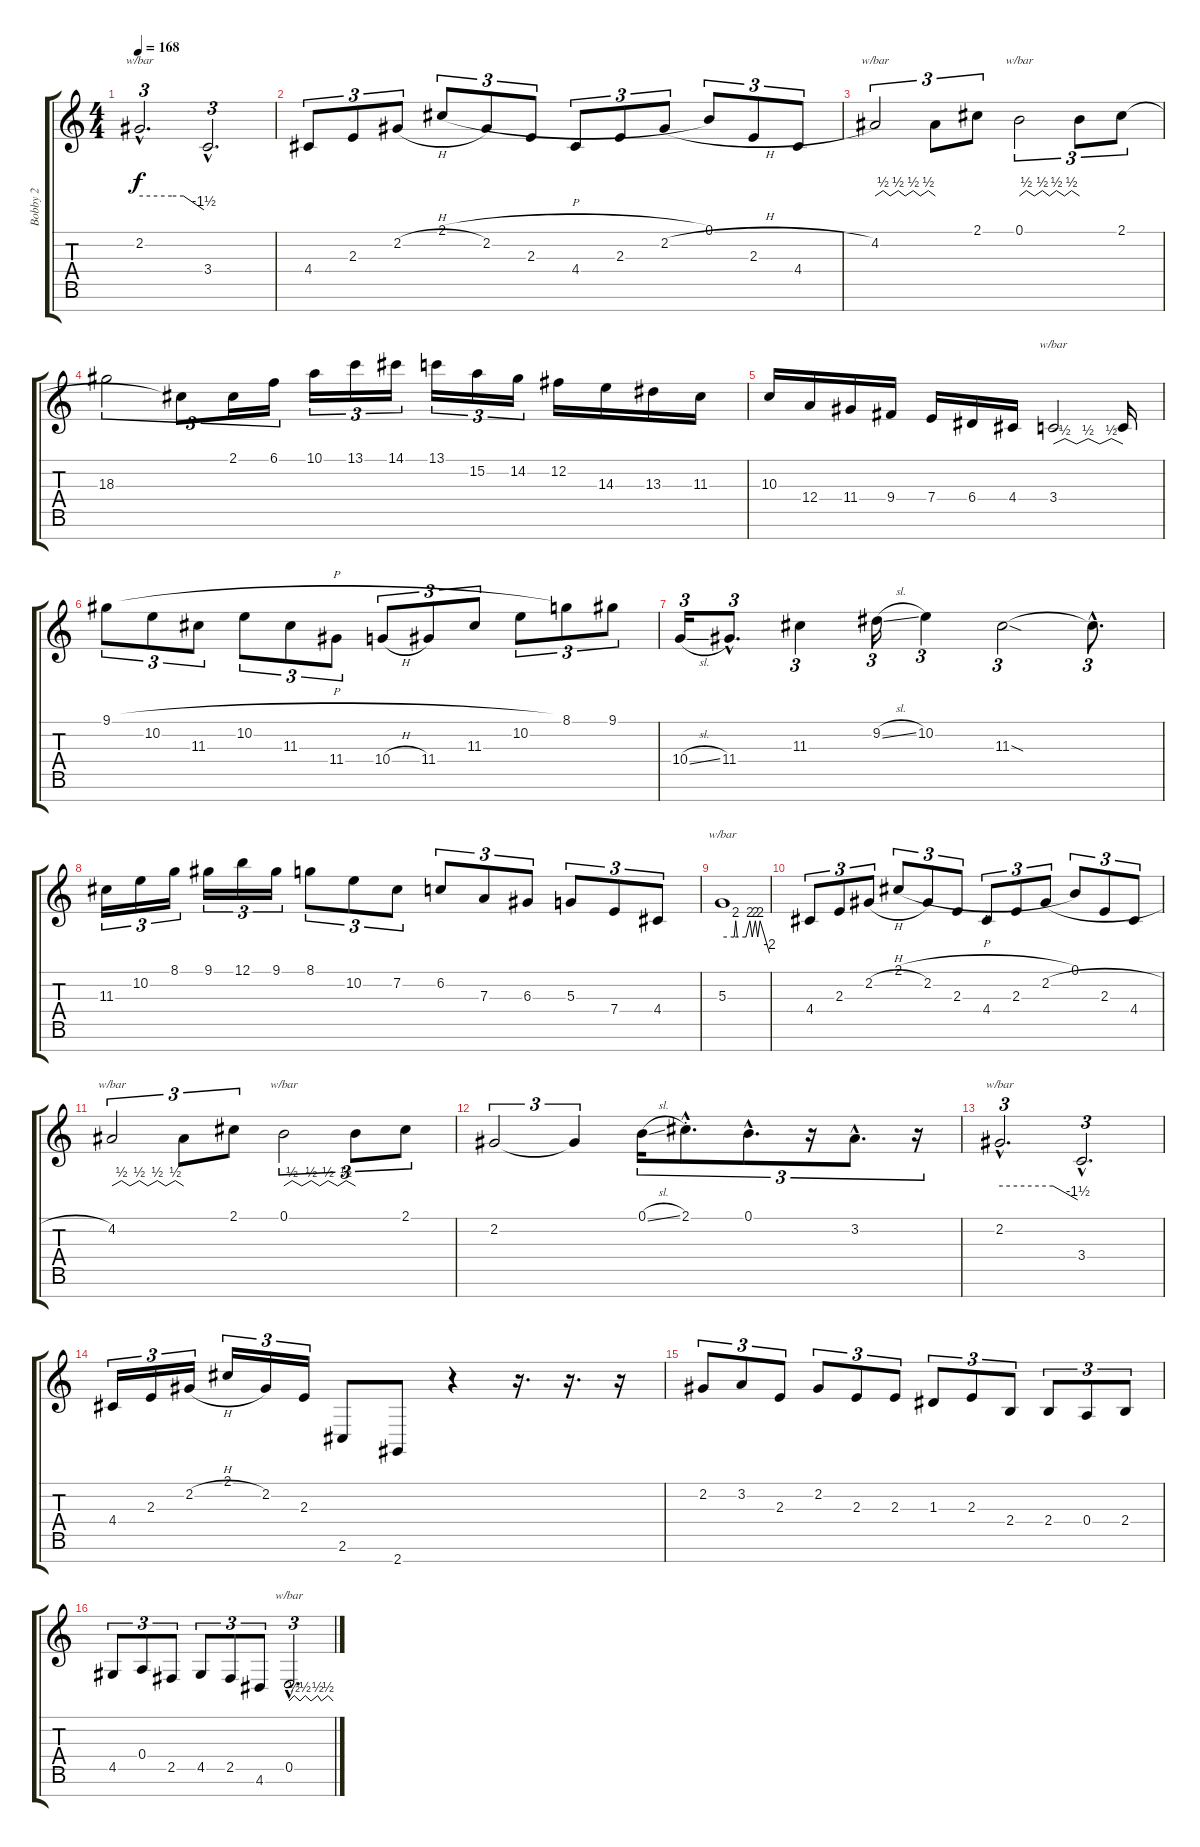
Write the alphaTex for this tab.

\track ("Bobby 2" "Bobby 2") {instrument lead2sawtooth}
\staff {score tabs}
\tuning (B4 Gb4 D4 A3 E3 B2 Gb2) {hide}
\ts (4 4)
\tempo 168
\clef g2
\ks c
2.2{hac}.2{d tu (3 2) tbe (custom default 0 0 30 0 41 0 60 -6) dy f} 3.4{hac}.2{d tu (3 2)} |
4.4.8{tu (3 2)} 2.3.8{tu (3 2)} 2.2{h}.8{tu (3 2)} 2.1{h}.8{tu (3 2)} 2.2.8{tu (3 2)} 2.3.8{tu (3 2)} 4.4.8{tu (3 2)} 2.3.8{tu (3 2)} 2.2{h}.8{tu (3 2)} 0.1.8{tu (3 2)} 2.3.8{tu (3 2)} 4.4.8{tu (3 2)} |
4.2.2{tu (3 2) tbe (custom default 0 0 8 2 15 0 23 2 30 0 38 2 45 0 53 2 60 0)} 4.2{t}.8{tu (3 2)} 2.1.8{tu (3 2)} 0.1.2{tu (3 2) tbe (custom default 0 0 7 2 15 0 23 2 30 0 37 2 45 0 52 2 60 0)} 0.1{t}.8{tu (3 2)} 2.1.8{tu (3 2)} |
18.3.2{tu (3 2)} 2.1{t}.8{tu (3 2)} 2.1.16{tu (3 2)} 6.1.16{tu (3 2)} 10.1.16{tu (3 2)} 13.1.16{tu (3 2)} 14.1.16{tu (3 2)} 13.1.16{tu (3 2)} 15.2.16{tu (3 2)} 14.2.16{tu (3 2)} 12.2.16 14.3.16 13.3.16 11.3.16 |
10.3.16 12.4.16 11.4.16 9.4.16 7.4.16 6.4.16 4.4.16 3.4.2{tbe (custom default 0 0 10 2 20 0 30 2 40 0 50 2 60 0)} 3.4{t}.16 |
9.1{h}.8{tu (3 2)} 10.2.8{tu (3 2)} 11.3.8{tu (3 2)} 10.2.8{tu (3 2)} 11.3.8{tu (3 2)} 11.4.8{tu (3 2)} 10.4{h}.8{tu (3 2)} 11.4.8{tu (3 2)} 11.3.8{tu (3 2)} 10.2.8{tu (3 2)} 8.1.8{tu (3 2)} 9.1.8{tu (3 2)} |
10.4{sl}.16{tu (3 2)} 11.4{hac}.8{d tu (3 2)} 11.3.4{tu (3 2)} 9.2{sl}.16{tu (3 2)} 10.2.4{tu (3 2)} 11.3{sod}.2{tu (3 2)} 11.3{hac t}.8{d tu (3 2)} |
11.3.16{tu (3 2)} 10.2.16{tu (3 2)} 8.1.16{tu (3 2)} 9.1.16{tu (3 2)} 12.1.16{tu (3 2)} 9.1.16{tu (3 2)} 8.1.8{tu (3 2)} 10.2.8{tu (3 2)} 7.2.8{tu (3 2)} 6.2.8{tu (3 2)} 7.3.8{tu (3 2)} 6.3.8{tu (3 2)} 5.3.8{tu (3 2)} 7.4.8{tu (3 2)} 4.4.8{tu (3 2)} |
5.3.1{tbe (custom default 0 0 15 0 17 8 19 0 30 0 35 8 38 0 42 8 45 0 48 8 60 -8)} |
4.4.8{tu (3 2)} 2.3.8{tu (3 2)} 2.2{h}.8{tu (3 2)} 2.1{h}.8{tu (3 2)} 2.2.8{tu (3 2)} 2.3.8{tu (3 2)} 4.4.8{tu (3 2)} 2.3.8{tu (3 2)} 2.2{h}.8{tu (3 2)} 0.1.8{tu (3 2)} 2.3.8{tu (3 2)} 4.4.8{tu (3 2)} |
4.2.2{tu (3 2) tbe (custom default 0 0 8 2 15 0 23 2 30 0 38 2 45 0 53 2 60 0)} 4.2{t}.8{tu (3 2)} 2.1.8{tu (3 2)} 0.1.2{tu (3 2) tbe (custom default 0 0 7 2 15 0 23 2 30 0 37 2 45 0 52 2 60 0)} 0.1{t}.8{tu (3 2)} 2.1.8{tu (3 2)} |
2.2.2{tu (3 2)} 2.2{t}.4{tu (3 2)} 0.1{sl}.16{tu (3 2)} 2.1{hac st}.8{d tu (3 2)} 0.1{hac}.8{d tu (3 2)} r.16{tu (3 2)} 3.2{hac}.8{d tu (3 2)} r.16{tu (3 2)} |
2.2{hac}.2{d tu (3 2) tbe (custom default 0 0 30 0 41 0 60 -6)} 3.4{hac}.2{d tu (3 2)} |
4.4.16{tu (3 2)} 2.3.16{tu (3 2)} 2.2{h}.16{tu (3 2)} 2.1.16{tu (3 2)} 2.2.16{tu (3 2)} 2.3.16{tu (3 2)} 2.6.8 2.7.8 r.4 r.16{d} r.16{d} r.16 |
2.2.8{tu (3 2)} 3.2.8{tu (3 2)} 2.3.8{tu (3 2)} 2.2.8{tu (3 2)} 2.3.8{tu (3 2)} 2.3.8{tu (3 2)} 1.3.8{tu (3 2)} 2.3.8{tu (3 2)} 2.4.8{tu (3 2)} 2.4.8{tu (3 2)} 0.4.8{tu (3 2)} 2.4.8{tu (3 2)} |
4.5.8{tu (3 2)} 0.4.8{tu (3 2)} 2.5.8{tu (3 2)} 4.5.8{tu (3 2)} 2.5.8{tu (3 2)} 4.6.8{tu (3 2)} 0.5{hac}.2{d tu (3 2) tbe (custom default 0 0 7 2 15 0 22 2 30 0 39 2 44 0 53 2 60 0)}
